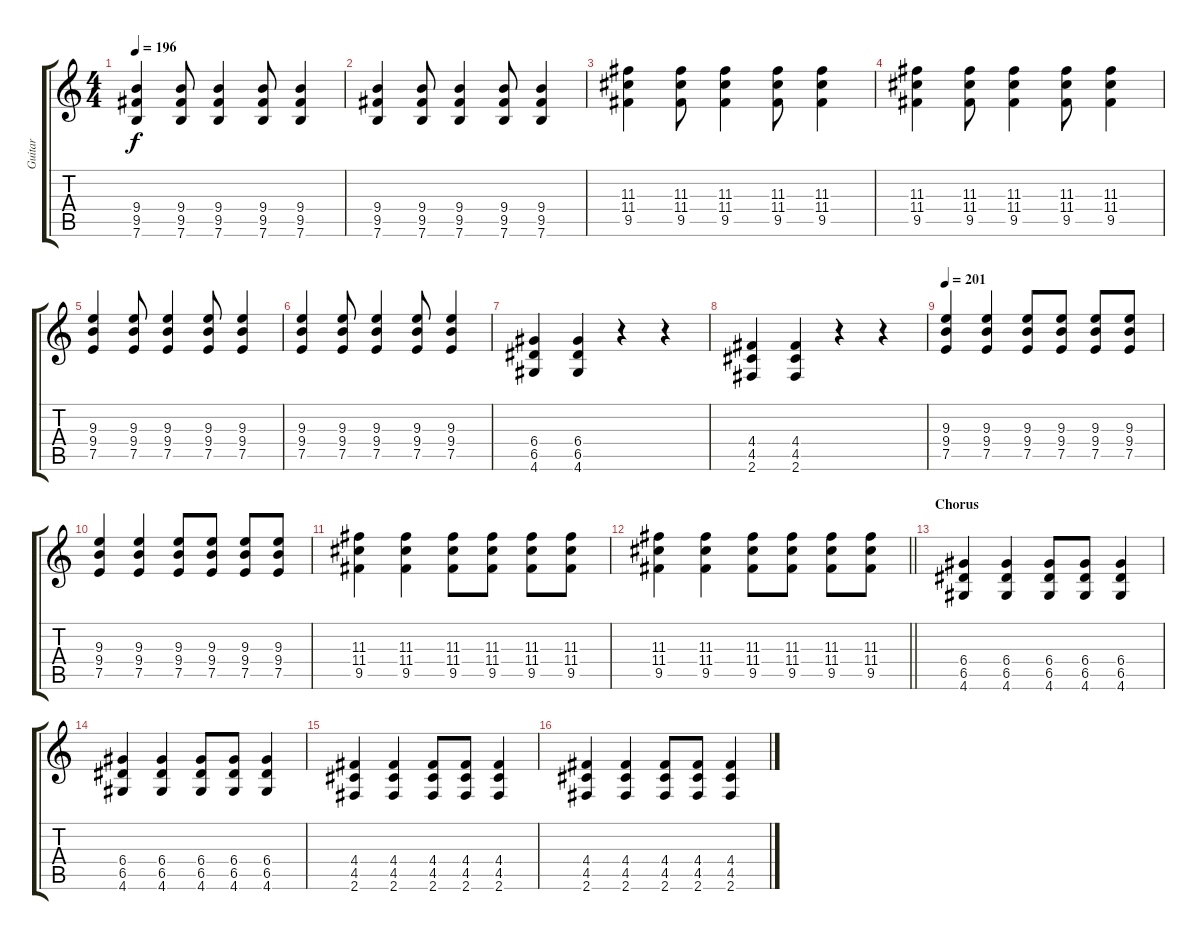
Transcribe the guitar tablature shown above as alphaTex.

\track ("Guitar" "Guitar") {instrument distortionguitar}
\staff {score tabs}
\tuning (E4 B3 G3 D3 A2 E2) {hide}
\ts (4 4)
\tempo 196
\clef g2
\ks c
(9.4 9.5 7.6).4{dy f} (9.4 9.5 7.6).8 (9.4 9.5 7.6).4 (9.4 9.5 7.6).8 (9.4 9.5 7.6).4 |
(9.4 9.5 7.6).4 (9.4 9.5 7.6).8 (9.4 9.5 7.6).4 (9.4 9.5 7.6).8 (9.4 9.5 7.6).4 |
(11.3 11.4 9.5).4 (11.3 11.4 9.5).8 (11.3 11.4 9.5).4 (11.3 11.4 9.5).8 (11.3 11.4 9.5).4 |
(11.3 11.4 9.5).4 (11.3 11.4 9.5).8 (11.3 11.4 9.5).4 (11.3 11.4 9.5).8 (11.3 11.4 9.5).4 |
(9.3 9.4 7.5).4 (9.3 9.4 7.5).8 (9.3 9.4 7.5).4 (9.3 9.4 7.5).8 (9.3 9.4 7.5).4 |
(9.3 9.4 7.5).4 (9.3 9.4 7.5).8 (9.3 9.4 7.5).4 (9.3 9.4 7.5).8 (9.3 9.4 7.5).4 |
(6.4 6.5 4.6).4 (6.4 6.5 4.6).4 r.4 r.4 |
(4.4 4.5 2.6).4 (4.4 4.5 2.6).4 r.4 r.4 |
\tempo 201
(9.3 9.4 7.5).4 (9.3 9.4 7.5).4 (9.3 9.4 7.5).8 (9.3 9.4 7.5).8 (9.3 9.4 7.5).8 (9.3 9.4 7.5).8 |
(9.3 9.4 7.5).4 (9.3 9.4 7.5).4 (9.3 9.4 7.5).8 (9.3 9.4 7.5).8 (9.3 9.4 7.5).8 (9.3 9.4 7.5).8 |
(11.3 11.4 9.5).4 (11.3 11.4 9.5).4 (11.3 11.4 9.5).8 (11.3 11.4 9.5).8 (11.3 11.4 9.5).8 (11.3 11.4 9.5).8 |
\barLineRight lightlight
(11.3 11.4 9.5).4 (11.3 11.4 9.5).4 (11.3 11.4 9.5).8 (11.3 11.4 9.5).8 (11.3 11.4 9.5).8 (11.3 11.4 9.5).8 |
\section ("" "Chorus")
(6.4 6.5 4.6).4 (6.4 6.5 4.6).4 (6.4 6.5 4.6).8 (6.4 6.5 4.6).8 (6.4 6.5 4.6).4 |
(6.4 6.5 4.6).4 (6.4 6.5 4.6).4 (6.4 6.5 4.6).8 (6.4 6.5 4.6).8 (6.4 6.5 4.6).4 |
(4.4 4.5 2.6).4 (4.4 4.5 2.6).4 (4.4 4.5 2.6).8 (4.4 4.5 2.6).8 (4.4 4.5 2.6).4 |
(4.4 4.5 2.6).4 (4.4 4.5 2.6).4 (4.4 4.5 2.6).8 (4.4 4.5 2.6).8 (4.4 4.5 2.6).4
